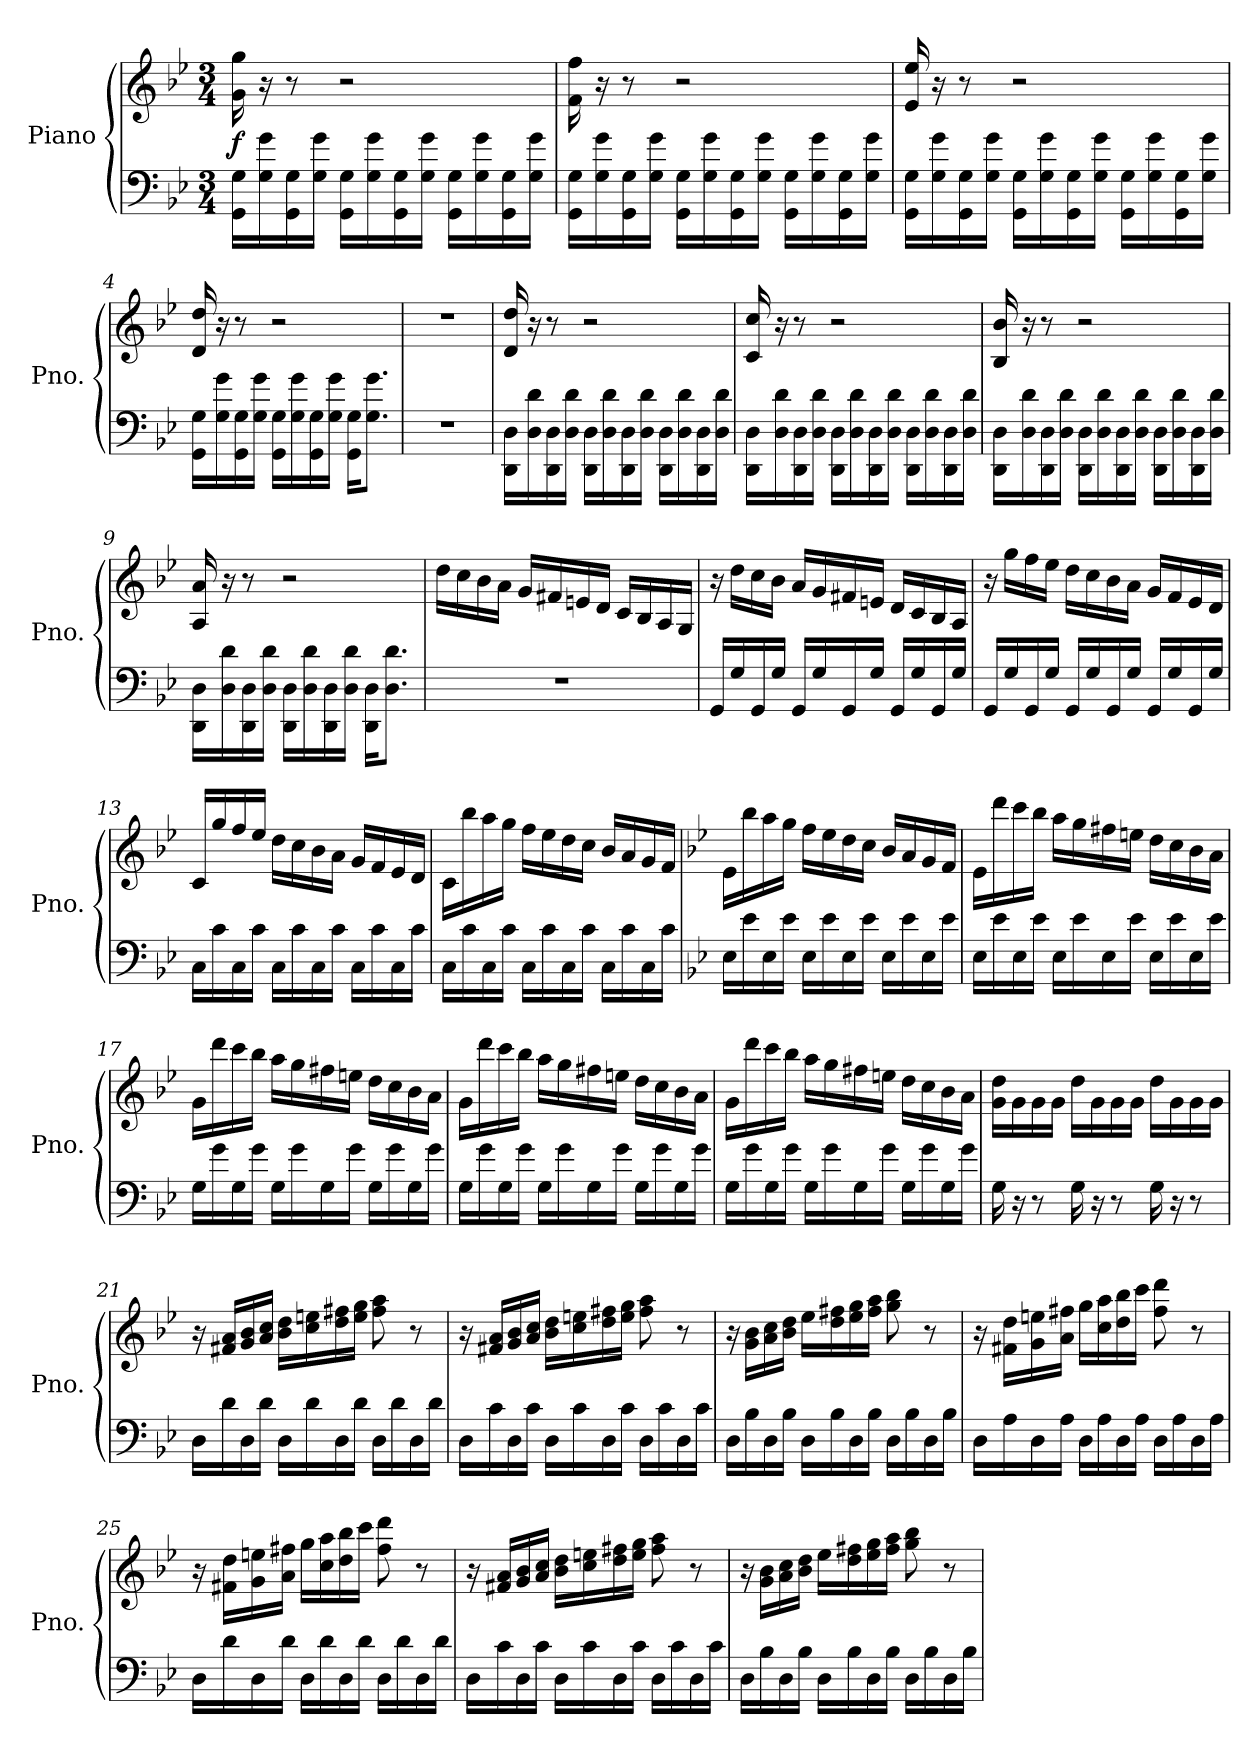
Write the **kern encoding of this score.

**kern	**kern	**dynam
*part1	*part1	*part1
*staff2	*staff1	*staff1/2
*I"Piano	*	*
*I'Pno.	*	*
*clefF4	*clefG2	*
*k[b-e-]	*k[b-e-]	*
*M3/4	*M3/4	*
*MM150	*MM150	*
=1	=1	=1
!	!	!LO:DY:b
16GG\ 16G\LL	16g\ 16gg\	f
16G\ 16g\	16r	.
16GG\ 16G\	8r	.
16G\ 16g\JJ	.	.
16GG\ 16G\LL	2r	.
16G\ 16g\	.	.
16GG\ 16G\	.	.
16G\ 16g\JJ	.	.
16GG\ 16G\LL	.	.
16G\ 16g\	.	.
16GG\ 16G\	.	.
16G\ 16g\JJ	.	.
=2	=2	=2
16GG\ 16G\LL	16f\ 16ff\	.
16G\ 16g\	16r	.
16GG\ 16G\	8r	.
16G\ 16g\JJ	.	.
16GG\ 16G\LL	2r	.
16G\ 16g\	.	.
16GG\ 16G\	.	.
16G\ 16g\JJ	.	.
16GG\ 16G\LL	.	.
16G\ 16g\	.	.
16GG\ 16G\	.	.
16G\ 16g\JJ	.	.
=3	=3	=3
16GG\ 16G\LL	16e-/ 16ee-/	.
16G\ 16g\	16r	.
16GG\ 16G\	8r	.
16G\ 16g\JJ	.	.
16GG\ 16G\LL	2r	.
16G\ 16g\	.	.
16GG\ 16G\	.	.
16G\ 16g\JJ	.	.
16GG\ 16G\LL	.	.
16G\ 16g\	.	.
16GG\ 16G\	.	.
16G\ 16g\JJ	.	.
=4	=4	=4
16GG\ 16G\LL	16d/ 16dd/	.
16G\ 16g\	16r	.
16GG\ 16G\	8r	.
16G\ 16g\JJ	.	.
16GG\ 16G\LL	2r	.
16G\ 16g\	.	.
16GG\ 16G\	.	.
16G\ 16g\JJ	.	.
16GG\ 16G\KL	.	.
8.G\ 8.g\J	.	.
!!LO:LB:g=z
=5	=5	=5
2.r	2.r	.
=6	=6	=6
16DD\ 16D\LL	16d/ 16dd/	.
16D\ 16d\	16r	.
16DD\ 16D\	8r	.
16D\ 16d\JJ	.	.
16DD\ 16D\LL	2r	.
16D\ 16d\	.	.
16DD\ 16D\	.	.
16D\ 16d\JJ	.	.
16DD\ 16D\LL	.	.
16D\ 16d\	.	.
16DD\ 16D\	.	.
16D\ 16d\JJ	.	.
=7	=7	=7
16DD\ 16D\LL	16c/ 16cc/	.
16D\ 16d\	16r	.
16DD\ 16D\	8r	.
16D\ 16d\JJ	.	.
16DD\ 16D\LL	2r	.
16D\ 16d\	.	.
16DD\ 16D\	.	.
16D\ 16d\JJ	.	.
16DD\ 16D\LL	.	.
16D\ 16d\	.	.
16DD\ 16D\	.	.
16D\ 16d\JJ	.	.
=8	=8	=8
16DD\ 16D\LL	16B-/ 16b-/	.
16D\ 16d\	16r	.
16DD\ 16D\	8r	.
16D\ 16d\JJ	.	.
16DD\ 16D\LL	2r	.
16D\ 16d\	.	.
16DD\ 16D\	.	.
16D\ 16d\JJ	.	.
16DD\ 16D\LL	.	.
16D\ 16d\	.	.
16DD\ 16D\	.	.
16D\ 16d\JJ	.	.
!!LO:LB:g=z
=9	=9	=9
16DD\ 16D\LL	16A/ 16a/	.
16D\ 16d\	16r	.
16DD\ 16D\	8r	.
16D\ 16d\JJ	.	.
16DD\ 16D\LL	2r	.
16D\ 16d\	.	.
16DD\ 16D\	.	.
16D\ 16d\JJ	.	.
16DD\ 16D\KL	.	.
8.D\ 8.d\J	.	.
=10	=10	=10
2.r	16dd\LL	.
.	16cc\	.
.	16b-\	.
.	16a\JJ	.
.	16g/LL	.
.	16f#X/	.
.	16en/	.
.	16d/JJ	.
.	16c/LL	.
.	16B-/	.
.	16A/	.
.	16G/JJ	.
=11	=11	=11
16GG/LL	16r	.
16G/	16dd\LL	.
16GG/	16cc\	.
16G/JJ	16b-\JJ	.
16GG/LL	16a/LL	.
16G/	16g/	.
16GG/	16f#X/	.
16G/JJ	16en/JJ	.
16GG/LL	16d/LL	.
16G/	16c/	.
16GG/	16B-/	.
16G/JJ	16A/JJ	.
!!LO:LB:g=z
=12	=12	=12
16GG/LL	16r	.
16G/	16gg\LL	.
16GG/	16ff\	.
16G/JJ	16ee-\JJ	.
16GG/LL	16dd\LL	.
16G/	16cc\	.
16GG/	16b-\	.
16G/JJ	16a\JJ	.
16GG/LL	16g/LL	.
16G/	16f/	.
16GG/	16e-/	.
16G/JJ	16d/JJ	.
=13	=13	=13
16C\LL	16c/LL	.
16c\	16gg/	.
16C\	16ff/	.
16c\JJ	16ee-/JJ	.
16C\LL	16dd\LL	.
16c\	16cc\	.
16C\	16b-\	.
16c\JJ	16a\JJ	.
16C\LL	16g/LL	.
16c\	16f/	.
16C\	16e-/	.
16c\JJ	16d/JJ	.
=14	=14	=14
16C\LL	16c\LL	.
16c\	16bb-\	.
16C\	16aa\	.
16c\JJ	16gg\JJ	.
16C\LL	16ff\LL	.
16c\	16ee-\	.
16C\	16dd\	.
16c\JJ	16cc\JJ	.
16C\LL	16b-/LL	.
16c\	16a/	.
16C\	16g/	.
16c\JJ	16f/JJ	.
!!LO:LB:g=z
=15	=15	=15
*k[b-e-]	*k[b-e-]	*
16E-\LL	16e-\LL	.
16e-\	16bb-\	.
16E-\	16aa\	.
16e-\JJ	16gg\JJ	.
16E-\LL	16ff\LL	.
16e-\	16ee-\	.
16E-\	16dd\	.
16e-\JJ	16cc\JJ	.
16E-\LL	16b-/LL	.
16e-\	16a/	.
16E-\	16g/	.
16e-\JJ	16f/JJ	.
=16	=16	=16
16E-\LL	16e-\LL	.
16e-\	16ddd\	.
16E-\	16ccc\	.
16e-\JJ	16bb-\JJ	.
16E-\LL	16aa\LL	.
16e-\	16gg\	.
16E-\	16ff#X\	.
16e-\JJ	16een\JJ	.
16E-\LL	16dd\LL	.
16e-\	16cc\	.
16E-\	16b-\	.
16e-\JJ	16a\JJ	.
=17	=17	=17
16G\LL	16g\LL	.
16g\	16ddd\	.
16G\	16ccc\	.
16g\JJ	16bb-\JJ	.
16G\LL	16aa\LL	.
16g\	16gg\	.
16G\	16ff#X\	.
16g\JJ	16een\JJ	.
16G\LL	16dd\LL	.
16g\	16cc\	.
16G\	16b-\	.
16g\JJ	16a\JJ	.
!!LO:PB:g=z
=18	=18	=18
16G\LL	16g\LL	.
16g\	16ddd\	.
16G\	16ccc\	.
16g\JJ	16bb-\JJ	.
16G\LL	16aa\LL	.
16g\	16gg\	.
16G\	16ff#X\	.
16g\JJ	16een\JJ	.
16G\LL	16dd\LL	.
16g\	16cc\	.
16G\	16b-\	.
16g\JJ	16a\JJ	.
=19	=19	=19
16G\LL	16g\LL	.
16g\	16ddd\	.
16G\	16ccc\	.
16g\JJ	16bb-\JJ	.
16G\LL	16aa\LL	.
16g\	16gg\	.
16G\	16ff#X\	.
16g\JJ	16een\JJ	.
16G\LL	16dd\LL	.
16g\	16cc\	.
16G\	16b-\	.
16g\JJ	16a\JJ	.
=20	=20	=20
16G\	16g\ 16dd\LL	.
16r	16g\	.
8r	16g\	.
.	16g\JJ	.
16G\	16dd\LL	.
16r	16g\	.
8r	16g\	.
.	16g\JJ	.
16G\	16dd\LL	.
16r	16g\	.
8r	16g\	.
.	16g\JJ	.
!!LO:LB:g=z
=21	=21	=21
16D\LL	16r	.
16d\	16f#X/ 16a/LL	.
16D\	16g/ 16b-/	.
16d\JJ	16a/ 16cc/JJ	.
16D\LL	16b-\ 16dd\LL	.
16d\	16cc\ 16een\	.
16D\	16dd\ 16ff#X\	.
16d\JJ	16ee\ 16gg\JJ	.
16D\LL	8ff#\ 8aa\	.
16d\	.	.
16D\	8r	.
16d\JJ	.	.
=22	=22	=22
16D\LL	16r	.
16c\	16f#X/ 16a/LL	.
16D\	16g/ 16b-/	.
16c\JJ	16a/ 16cc/JJ	.
16D\LL	16b-\ 16dd\LL	.
16c\	16cc\ 16een\	.
16D\	16dd\ 16ff#X\	.
16c\JJ	16ee\ 16gg\JJ	.
16D\LL	8ff#\ 8aa\	.
16c\	.	.
16D\	8r	.
16c\JJ	.	.
=23	=23	=23
16D\LL	16r	.
16B-\	16g\ 16b-\LL	.
16D\	16a\ 16cc\	.
16B-\JJ	16b-\ 16dd\JJ	.
16D\LL	16ee-\LL	.
16B-\	16dd\ 16ff#X\	.
16D\	16ee-\ 16gg\	.
16B-\JJ	16ff#\ 16aa\JJ	.
16D\LL	8gg\ 8bb-\	.
16B-\	.	.
16D\	8r	.
16B-\JJ	.	.
!!LO:LB:g=z
=24	=24	=24
16D\LL	16r	.
16A\	16f#X\ 16dd\LL	.
16D\	16g\ 16een\	.
16A\JJ	16a\ 16ff#X\JJ	.
16D\LL	16gg\LL	.
16A\	16cc\ 16aa\	.
16D\	16dd\ 16bb-\	.
16A\JJ	16ccc\JJ	.
16D\LL	8ff#\ 8ddd\	.
16A\	.	.
16D\	8r	.
16A\JJ	.	.
=25	=25	=25
16D\LL	16r	.
16d\	16f#X\ 16dd\LL	.
16D\	16g\ 16een\	.
16d\JJ	16a\ 16ff#X\JJ	.
16D\LL	16gg\LL	.
16d\	16cc\ 16aa\	.
16D\	16dd\ 16bb-\	.
16d\JJ	16ccc\JJ	.
16D\LL	8ff#\ 8ddd\	.
16d\	.	.
16D\	8r	.
16d\JJ	.	.
=26	=26	=26
16D\LL	16r	.
16c\	16f#X/ 16a/LL	.
16D\	16g/ 16b-/	.
16c\JJ	16a/ 16cc/JJ	.
16D\LL	16b-\ 16dd\LL	.
16c\	16cc\ 16een\	.
16D\	16dd\ 16ff#X\	.
16c\JJ	16ee\ 16gg\JJ	.
16D\LL	8ff#\ 8aa\	.
16c\	.	.
16D\	8r	.
16c\JJ	.	.
!!LO:LB:g=z
=27	=27	=27
16D\LL	16r	.
16B-\	16g\ 16b-\LL	.
16D\	16a\ 16cc\	.
16B-\JJ	16b-\ 16dd\JJ	.
16D\LL	16ee-\LL	.
16B-\	16dd\ 16ff#X\	.
16D\	16ee-\ 16gg\	.
16B-\JJ	16ff#\ 16aa\JJ	.
16D\LL	8gg\ 8bb-\	.
16B-\	.	.
16D\	8r	.
16B-\JJ	.	.
=	=	=
*-	*-	*-
